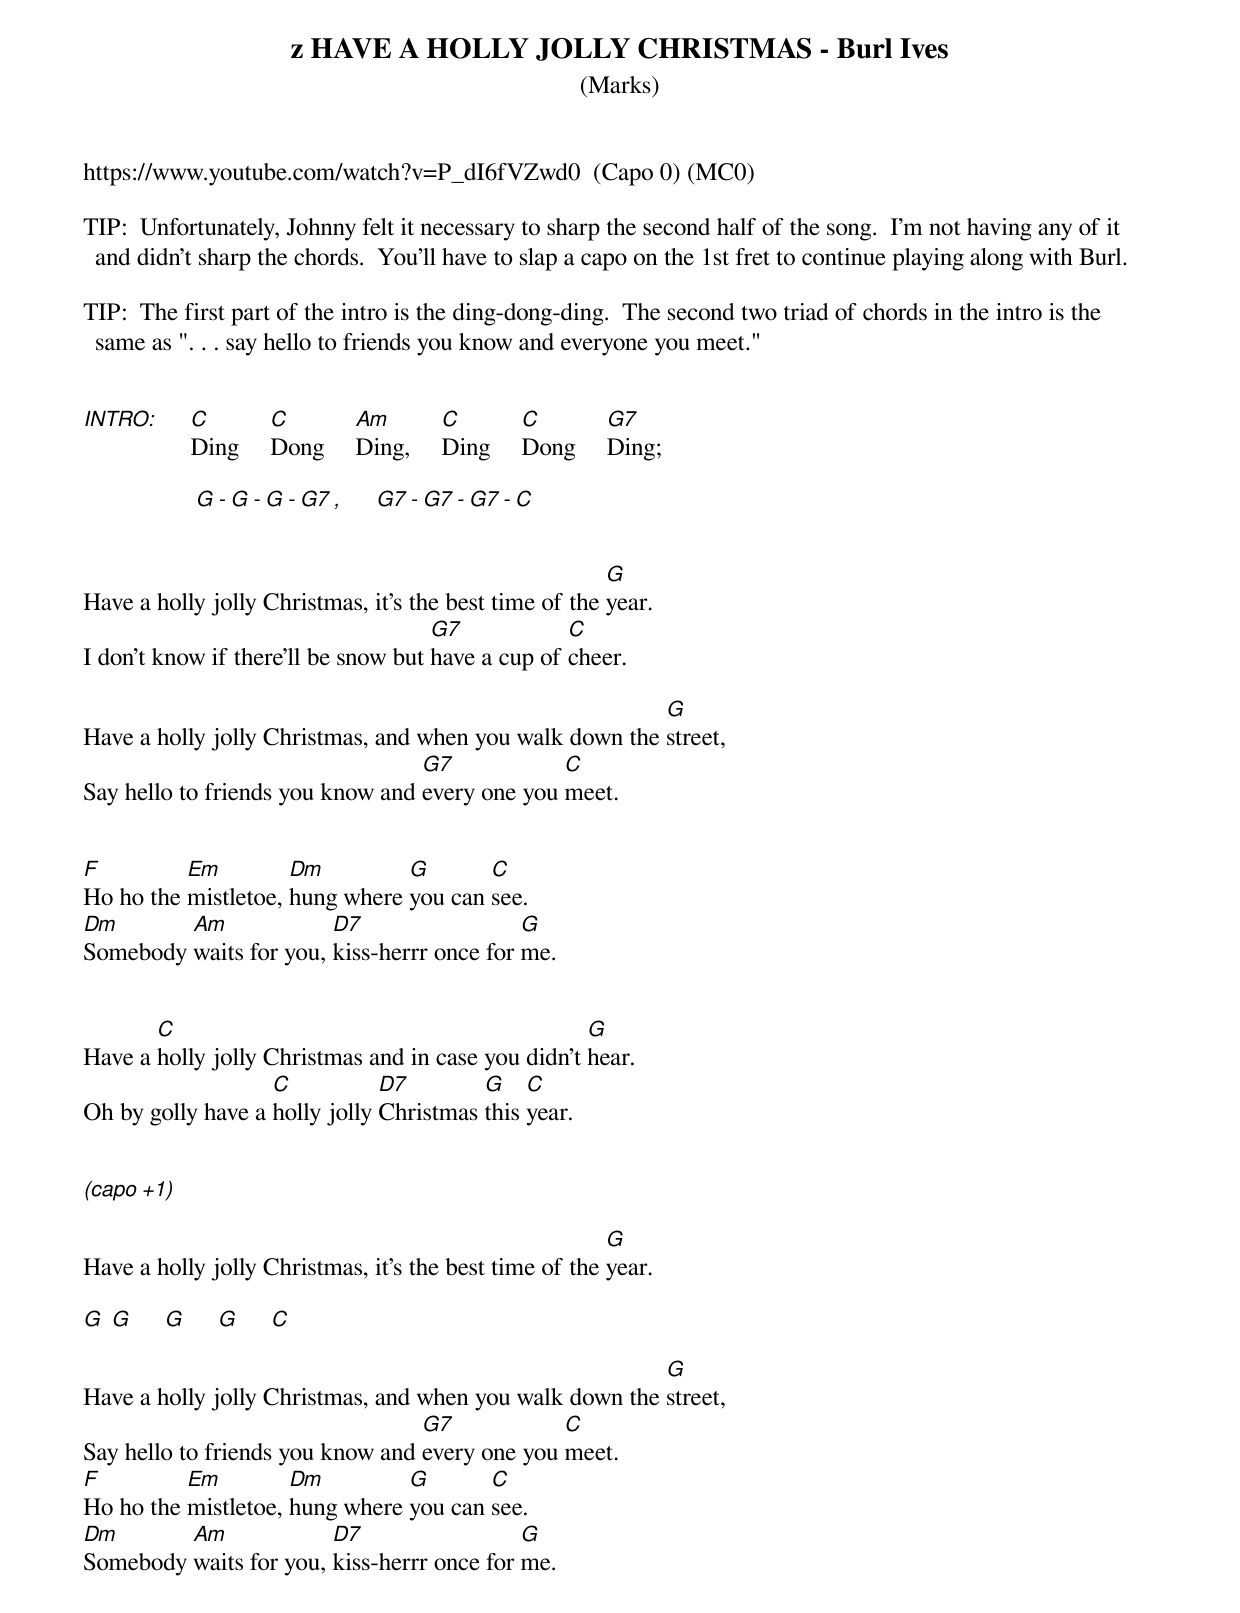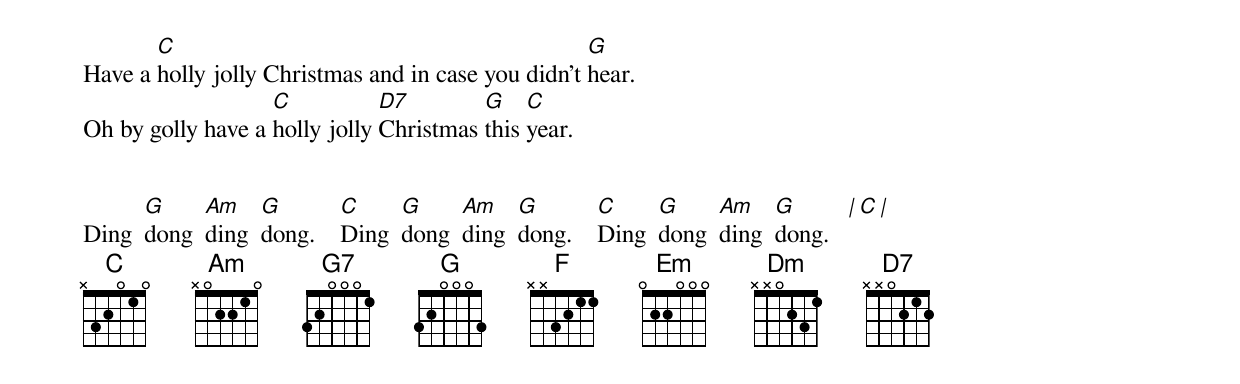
{define: F base-fret 1 frets x x 3 2 1 1}
{t: z HAVE A HOLLY JOLLY CHRISTMAS - Burl Ives}
{st: (Marks)}
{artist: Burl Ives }
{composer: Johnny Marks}


https://www.youtube.com/watch?v=P_dI6fVZwd0  (Capo 0) (MC0)

TIP:  Unfortunately, Johnny felt it necessary to sharp the second half of the song.  I'm not having any of it and didn't sharp the chords.  You'll have to slap a capo on the 1st fret to continue playing along with Burl.

TIP:  The first part of the intro is the ding-dong-ding.  The second two triad of chords in the intro is the same as ". . . say hello to friends you know and everyone you meet."


[INTRO:]     [C]Ding     [C]Dong     [Am]Ding,     [C]Ding     [C]Dong     [G7]Ding;

                  [G][-][G][-][G][-][G7][,]     [G7][-][G7][-][G7][-][C]


Have a holly jolly Christmas, it's the best time of the [G]year.
I don't know if there'll be snow but [G7]have a cup of [C]cheer.

Have a holly jolly Christmas, and when you walk down the [G]street,
Say hello to friends you know and [G7]every one you [C]meet.


[F]Ho ho the [Em]mistletoe, [Dm]hung where [G]you can [C]see.
[Dm]Somebody [Am]waits for you, [D7]kiss-herrr once for [G]me.


Have a [C]holly jolly Christmas and in case you didn't [G]hear.
Oh by golly have a [C]holly jolly [D7]Christmas [G]this [C]year.


[(capo][+1)]

Have a holly jolly Christmas, it's the best time of the [G]year.

[G] [G]     [G]     [G]     [C]

Have a holly jolly Christmas, and when you walk down the [G]street,
Say hello to friends you know and [G7]every one you [C]meet.
[F]Ho ho the [Em]mistletoe, [Dm]hung where [G]you can [C]see.
[Dm]Somebody [Am]waits for you, [D7]kiss-herrr once for [G]me.


Have a [C]holly jolly Christmas and in case you didn't [G]hear.
Oh by golly have a [C]holly jolly [D7]Christmas [G]this [C]year.


Ding  [G]dong  [Am]ding  [G]dong.    [C]Ding  [G]dong  [Am]ding  [G]dong.    [C]Ding  [G]dong  [Am]ding  [G]dong.   [|][C][|]
